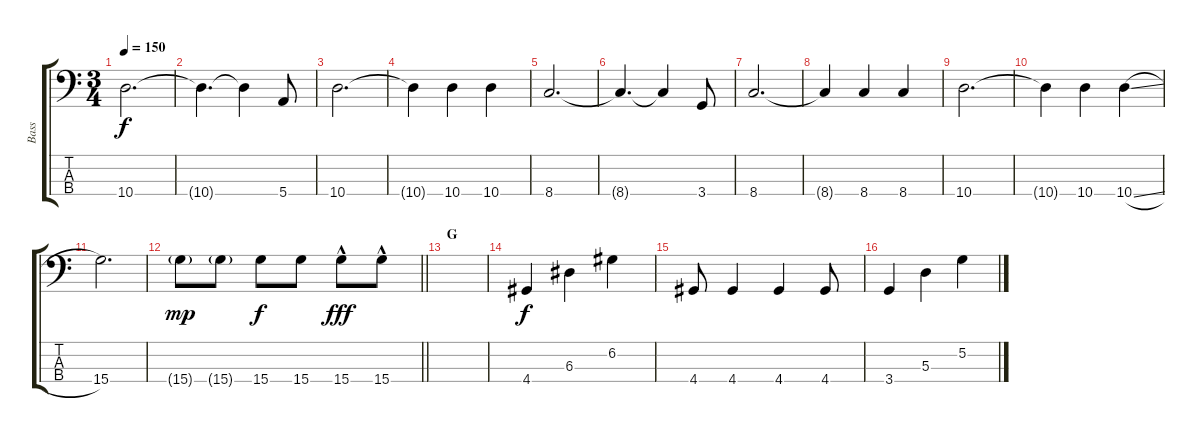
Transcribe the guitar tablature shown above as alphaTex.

\track ("Bass" "Bass") {instrument electricbassfinger}
\staff {score tabs}
\tuning (G2 D2 A1 E1) {hide}
\ts (3 4)
\tempo 150
\clef f4
\ks c
10.4.2{d dy f} |
10.4{t}.4{d} 10.4{t}.4 5.4.8 |
10.4.2{d} |
10.4{t}.4 10.4.4 10.4.4 |
8.4.2{d} |
8.4{t}.4{d} 8.4{t}.4 3.4.8 |
8.4.2{d} |
8.4{t}.4 8.4.4 8.4.4 |
10.4.2{d} |
10.4{t}.4 10.4.4 10.4{sl}.4 |
15.4.2{d} |
\barLineRight lightlight
15.4{g}.8{dy mp} 15.4{g}.8 15.4.8{dy f} 15.4.8 15.4{hac}.8{dy fff} 15.4{hac}.8 |
\section ("" "G")
|
4.4.4{dy f} 6.3.4 6.2.4 |
4.4.8 4.4.4 4.4.4 4.4.8 |
3.4.4 5.3.4 5.2.4
